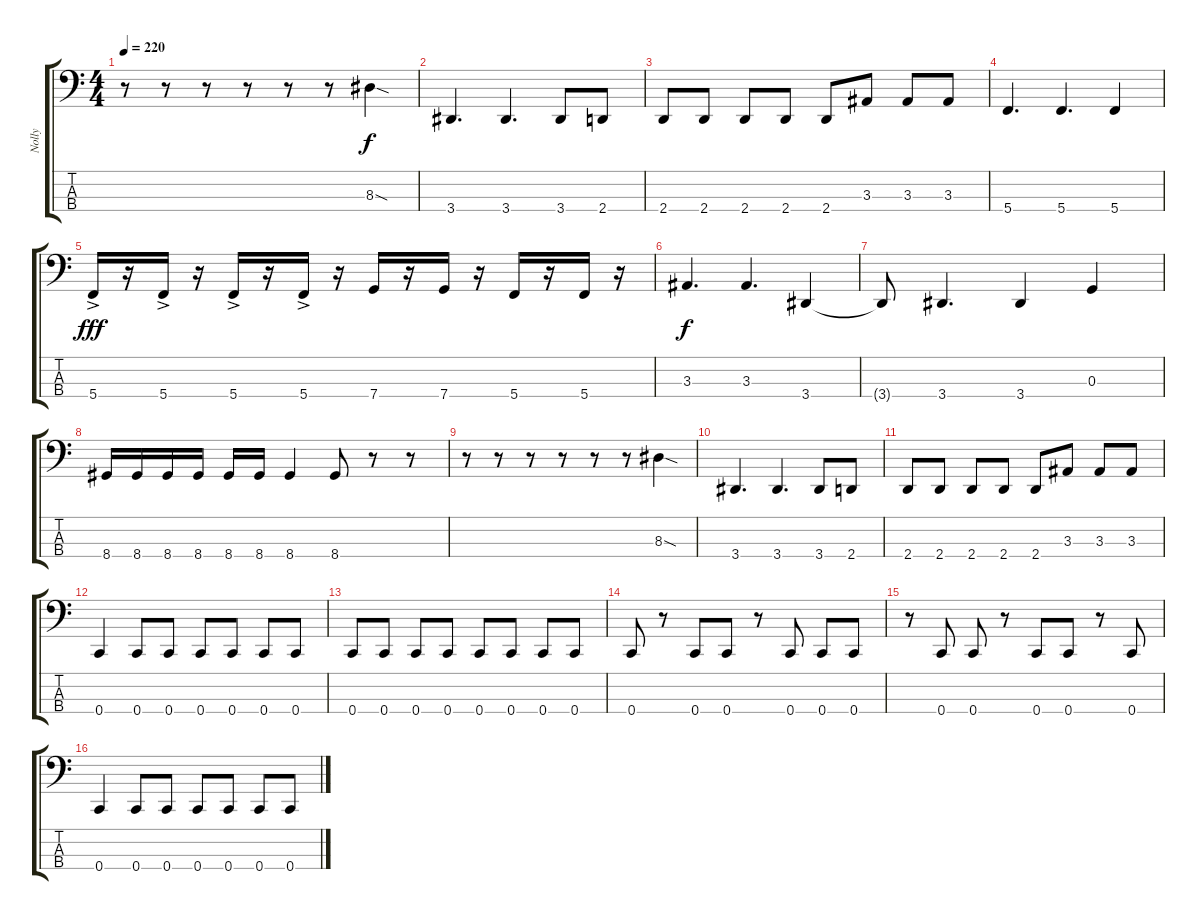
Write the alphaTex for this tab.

\track ("Nolly" "Nolly") {instrument electricbassfinger}
\staff {score tabs}
\tuning (F2 C2 G1 C1) {hide}
\ts (4 4)
\tempo 220
\clef f4
\ks c
r.8{dy f} r.8 r.8 r.8 r.8 r.8 8.3{sod}.4 |
3.4.4{d} 3.4.4{d} 3.4.8 2.4.8 |
2.4.8 2.4.8 2.4.8 2.4.8 2.4.8 3.3.8 3.3.8 3.3.8 |
5.4.4{d} 5.4.4{d} 5.4.4 |
5.4{ac}.16{dy fff} r.16 5.4{ac}.16 r.16 5.4{ac}.16 r.16 5.4{ac}.16 r.16 7.4.16 r.16 7.4.16 r.16 5.4.16 r.16 5.4.16 r.16 |
3.3.4{d dy f} 3.3.4{d} 3.4.4 |
3.4{t}.8 3.4.4{d} 3.4.4 0.3.4 |
8.4.16 8.4.16 8.4.16 8.4.16 8.4.16 8.4.16 8.4.4 8.4.8 r.8 r.8 |
r.8 r.8 r.8 r.8 r.8 r.8 8.3{sod}.4 |
3.4.4{d} 3.4.4{d} 3.4.8 2.4.8 |
2.4.8 2.4.8 2.4.8 2.4.8 2.4.8 3.3.8 3.3.8 3.3.8 |
0.4.4 0.4.8 0.4.8 0.4.8 0.4.8 0.4.8 0.4.8 |
0.4.8 0.4.8 0.4.8 0.4.8 0.4.8 0.4.8 0.4.8 0.4.8 |
0.4.8 r.8 0.4.8 0.4.8 r.8 0.4.8 0.4.8 0.4.8 |
r.8 0.4.8 0.4.8 r.8 0.4.8 0.4.8 r.8 0.4.8 |
0.4.4 0.4.8 0.4.8 0.4.8 0.4.8 0.4.8 0.4.8
